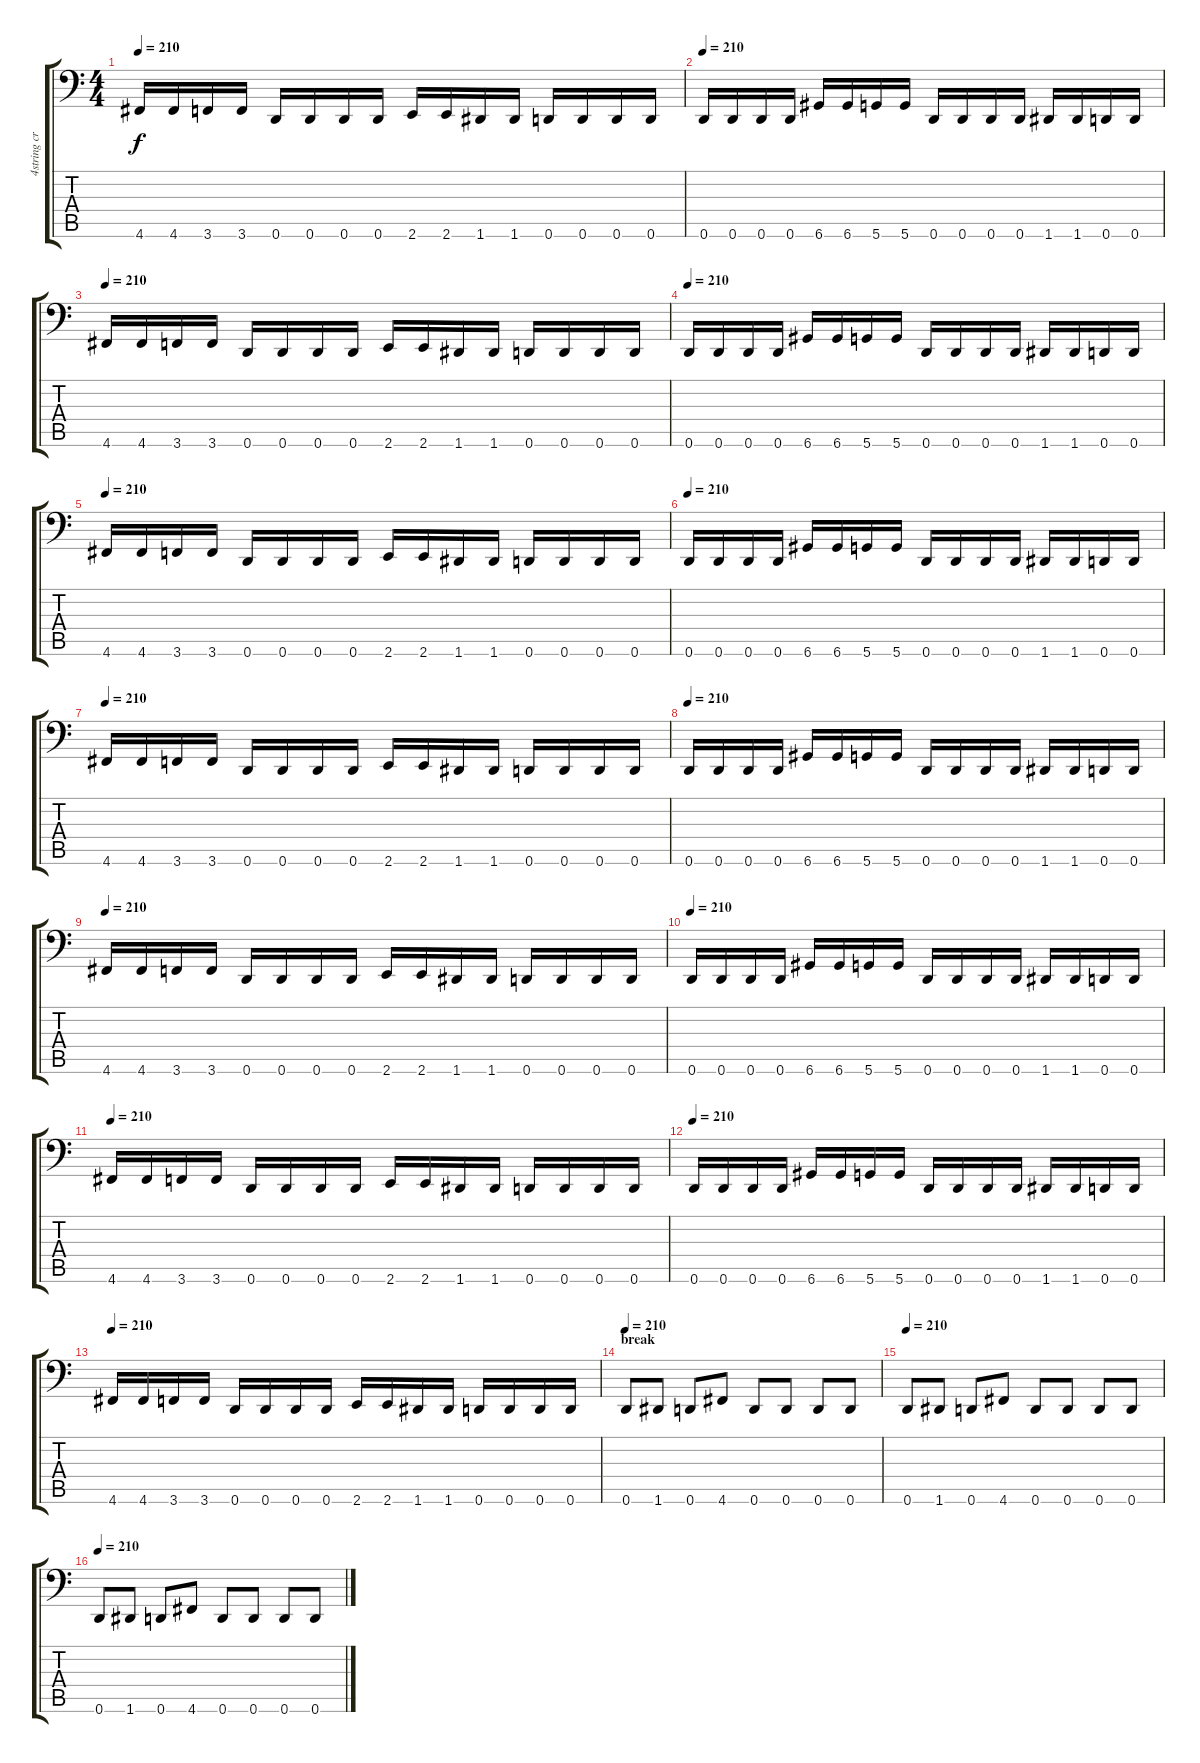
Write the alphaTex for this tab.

\track ("4string crushfuck" "4string cr") {instrument electricbassfinger}
\staff {score tabs}
\tuning (D3 A2 F2 C2 G1 D1) {hide}
\ts (4 4)
\tempo 210
\clef f4
\ks c
4.6.16{dy f} 4.6.16 3.6.16 3.6.16 0.6.16 0.6.16 0.6.16 0.6.16 2.6.16 2.6.16 1.6.16 1.6.16 0.6.16 0.6.16 0.6.16 0.6.16 |
\tempo 210
0.6.16 0.6.16 0.6.16 0.6.16 6.6.16 6.6.16 5.6.16 5.6.16 0.6.16 0.6.16 0.6.16 0.6.16 1.6.16 1.6.16 0.6.16 0.6.16 |
\tempo 210
4.6.16 4.6.16 3.6.16 3.6.16 0.6.16 0.6.16 0.6.16 0.6.16 2.6.16 2.6.16 1.6.16 1.6.16 0.6.16 0.6.16 0.6.16 0.6.16 |
\tempo 210
0.6.16 0.6.16 0.6.16 0.6.16 6.6.16 6.6.16 5.6.16 5.6.16 0.6.16 0.6.16 0.6.16 0.6.16 1.6.16 1.6.16 0.6.16 0.6.16 |
\tempo 210
4.6.16 4.6.16 3.6.16 3.6.16 0.6.16 0.6.16 0.6.16 0.6.16 2.6.16 2.6.16 1.6.16 1.6.16 0.6.16 0.6.16 0.6.16 0.6.16 |
\tempo 210
0.6.16 0.6.16 0.6.16 0.6.16 6.6.16 6.6.16 5.6.16 5.6.16 0.6.16 0.6.16 0.6.16 0.6.16 1.6.16 1.6.16 0.6.16 0.6.16 |
\tempo 210
4.6.16 4.6.16 3.6.16 3.6.16 0.6.16 0.6.16 0.6.16 0.6.16 2.6.16 2.6.16 1.6.16 1.6.16 0.6.16 0.6.16 0.6.16 0.6.16 |
\tempo 210
0.6.16 0.6.16 0.6.16 0.6.16 6.6.16 6.6.16 5.6.16 5.6.16 0.6.16 0.6.16 0.6.16 0.6.16 1.6.16 1.6.16 0.6.16 0.6.16 |
\tempo 210
4.6.16 4.6.16 3.6.16 3.6.16 0.6.16 0.6.16 0.6.16 0.6.16 2.6.16 2.6.16 1.6.16 1.6.16 0.6.16 0.6.16 0.6.16 0.6.16 |
\tempo 210
0.6.16 0.6.16 0.6.16 0.6.16 6.6.16 6.6.16 5.6.16 5.6.16 0.6.16 0.6.16 0.6.16 0.6.16 1.6.16 1.6.16 0.6.16 0.6.16 |
\tempo 210
4.6.16 4.6.16 3.6.16 3.6.16 0.6.16 0.6.16 0.6.16 0.6.16 2.6.16 2.6.16 1.6.16 1.6.16 0.6.16 0.6.16 0.6.16 0.6.16 |
\tempo 210
0.6.16 0.6.16 0.6.16 0.6.16 6.6.16 6.6.16 5.6.16 5.6.16 0.6.16 0.6.16 0.6.16 0.6.16 1.6.16 1.6.16 0.6.16 0.6.16 |
\tempo 210
4.6.16 4.6.16 3.6.16 3.6.16 0.6.16 0.6.16 0.6.16 0.6.16 2.6.16 2.6.16 1.6.16 1.6.16 0.6.16 0.6.16 0.6.16 0.6.16 |
\section ("" "break")
\tempo 210
0.6.8 1.6.8 0.6.8 4.6.8 0.6.8 0.6.8 0.6.8 0.6.8 |
\tempo 210
0.6.8 1.6.8 0.6.8 4.6.8 0.6.8 0.6.8 0.6.8 0.6.8 |
\tempo 210
0.6.8 1.6.8 0.6.8 4.6.8 0.6.8 0.6.8 0.6.8 0.6.8
